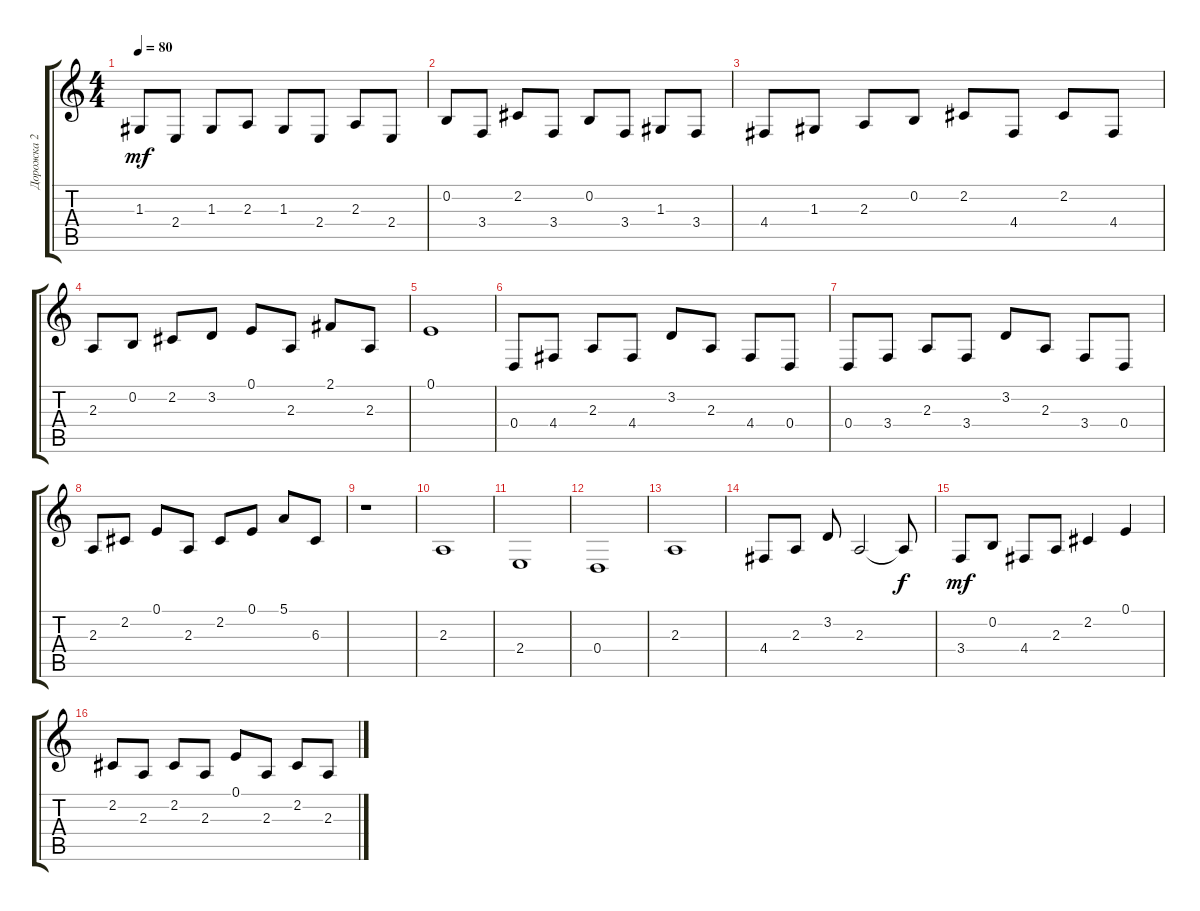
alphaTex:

\track ("Дорожка 2" "Дорожка 2") {instrument vibraphone}
\staff {score tabs}
\tuning (E4 B3 G3 D3 A2 E2) {hide}
\ts (4 4)
\tempo 80
\clef g2
\ks c
1.3.8{dy mf} 2.4.8 1.3.8 2.3.8 1.3.8 2.4.8 2.3.8 2.4.8 |
0.2.8 3.4.8 2.2.8 3.4.8 0.2.8 3.4.8 1.3.8 3.4.8 |
4.4.8 1.3.8 2.3.8 0.2.8 2.2.8 4.4.8 2.2.8 4.4.8 |
2.3.8 0.2.8 2.2.8 3.2.8 0.1.8 2.3.8 2.1.8 2.3.8 |
0.1.1 |
0.4.8 4.4.8 2.3.8 4.4.8 3.2.8 2.3.8 4.4.8 0.4.8 |
0.4.8 3.4.8 2.3.8 3.4.8 3.2.8 2.3.8 3.4.8 0.4.8 |
2.3.8 2.2.8 0.1.8 2.3.8 2.2.8 0.1.8 5.1.8 6.3.8 |
r.1 |
2.3.1 |
2.4.1 |
0.4.1 |
2.3.1 |
4.4.8 2.3.8 3.2.8 2.3.2 2.3{t}.8{dy f} |
3.4.8{dy mf} 0.2.8 4.4.8 2.3.8 2.2.4 0.1.4 |
2.2.8 2.3.8 2.2.8 2.3.8 0.1.8 2.3.8 2.2.8 2.3.8
